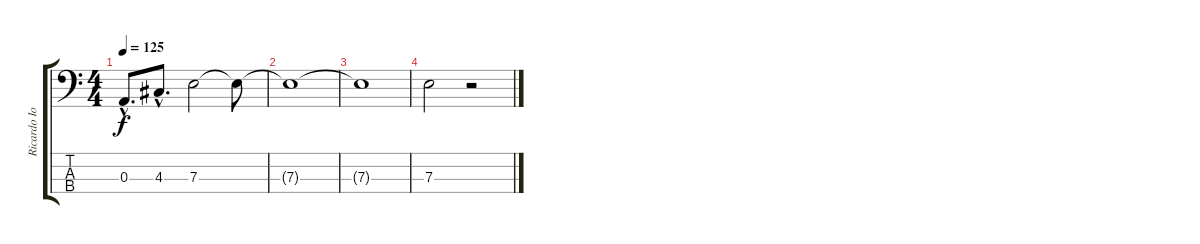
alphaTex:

\track ("Ricardo Iorio (bajo)" "Ricardo Io") {instrument electricbassfinger}
\staff {score tabs}
\tuning (G2 D2 A1 E1) {hide}
\ts (4 4)
\tempo 125
\clef f4
\ks c
0.3{hac}.8{d dy f} 4.3{hac}.8{d} 7.3.2 7.3{t}.8 |
7.3{t}.1 |
7.3{t}.1 |
7.3.2 r.2
